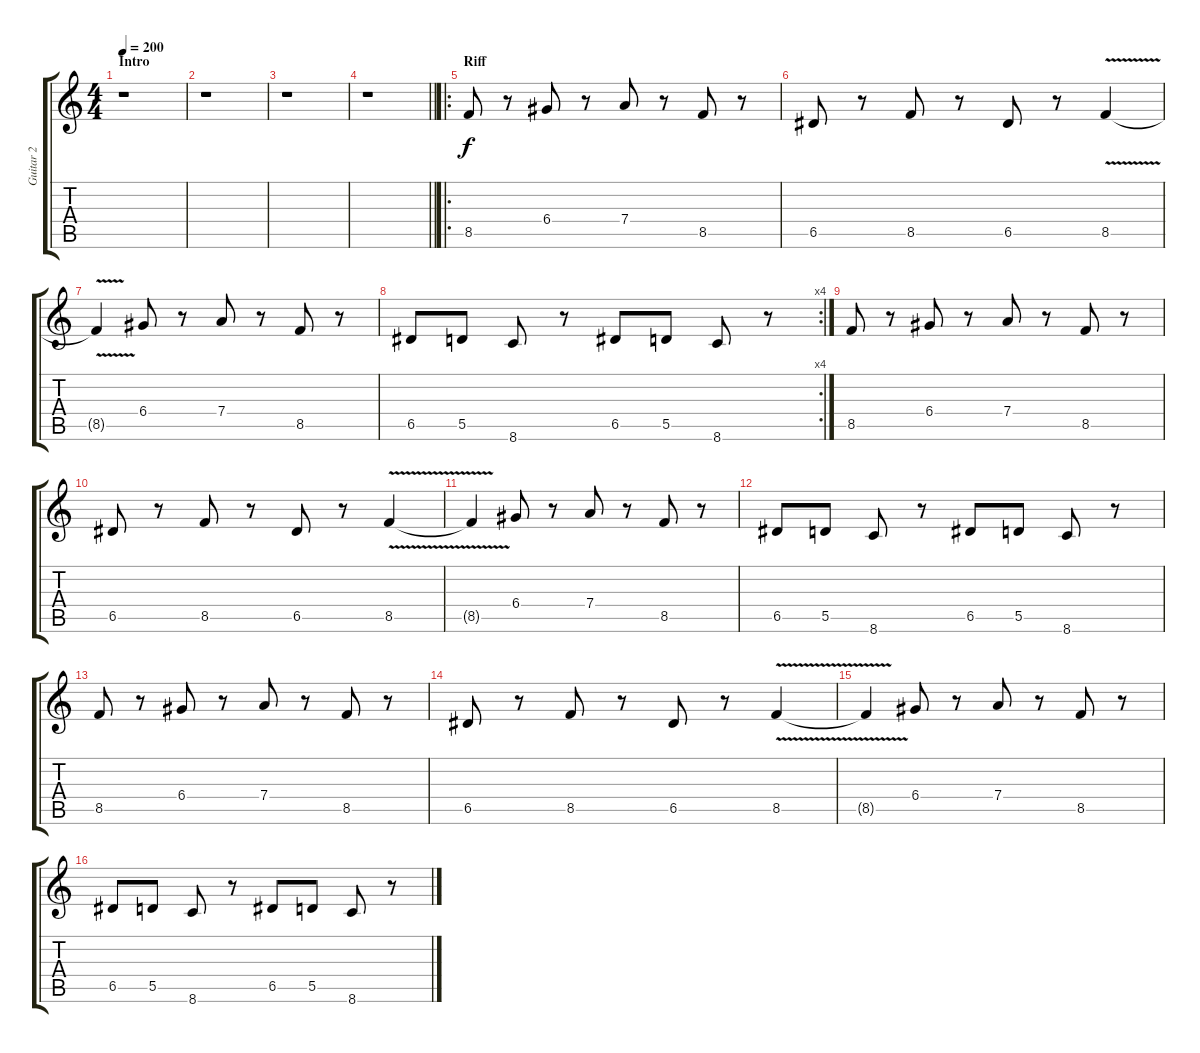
\track ("Guitar 2" "Guitar 2") {instrument distortionguitar}
\staff {score tabs}
\tuning (E4 B3 G3 D3 A2 E2) {hide}
\ts (4 4)
\section ("" "Intro")
\tempo 200
\clef g2
\ks c
r.1{dy f instrument distortionguitar} |
r.1 |
r.1 |
\barLineRight lightlight
r.1 |
\ro
\section ("" "Riff")
8.5.8 r.8 6.4.8 r.8 7.4.8 r.8 8.5.8 r.8 |
6.5.8 r.8 8.5.8 r.8 6.5.8 r.8 8.5{v}.4 |
8.5{t}.4 6.4.8 r.8 7.4.8 r.8 8.5.8 r.8 |
\rc 4
6.5.8 5.5.8 8.6.8 r.8 6.5.8 5.5.8 8.6.8 r.8 |
8.5.8 r.8 6.4.8 r.8 7.4.8 r.8 8.5.8 r.8 |
6.5.8 r.8 8.5.8 r.8 6.5.8 r.8 8.5{v}.4 |
8.5{t}.4 6.4.8 r.8 7.4.8 r.8 8.5.8 r.8 |
6.5.8 5.5.8 8.6.8 r.8 6.5.8 5.5.8 8.6.8 r.8 |
8.5.8 r.8 6.4.8 r.8 7.4.8 r.8 8.5.8 r.8 |
6.5.8 r.8 8.5.8 r.8 6.5.8 r.8 8.5{v}.4 |
8.5{t}.4 6.4.8 r.8 7.4.8 r.8 8.5.8 r.8 |
6.5.8 5.5.8 8.6.8 r.8 6.5.8 5.5.8 8.6.8 r.8
